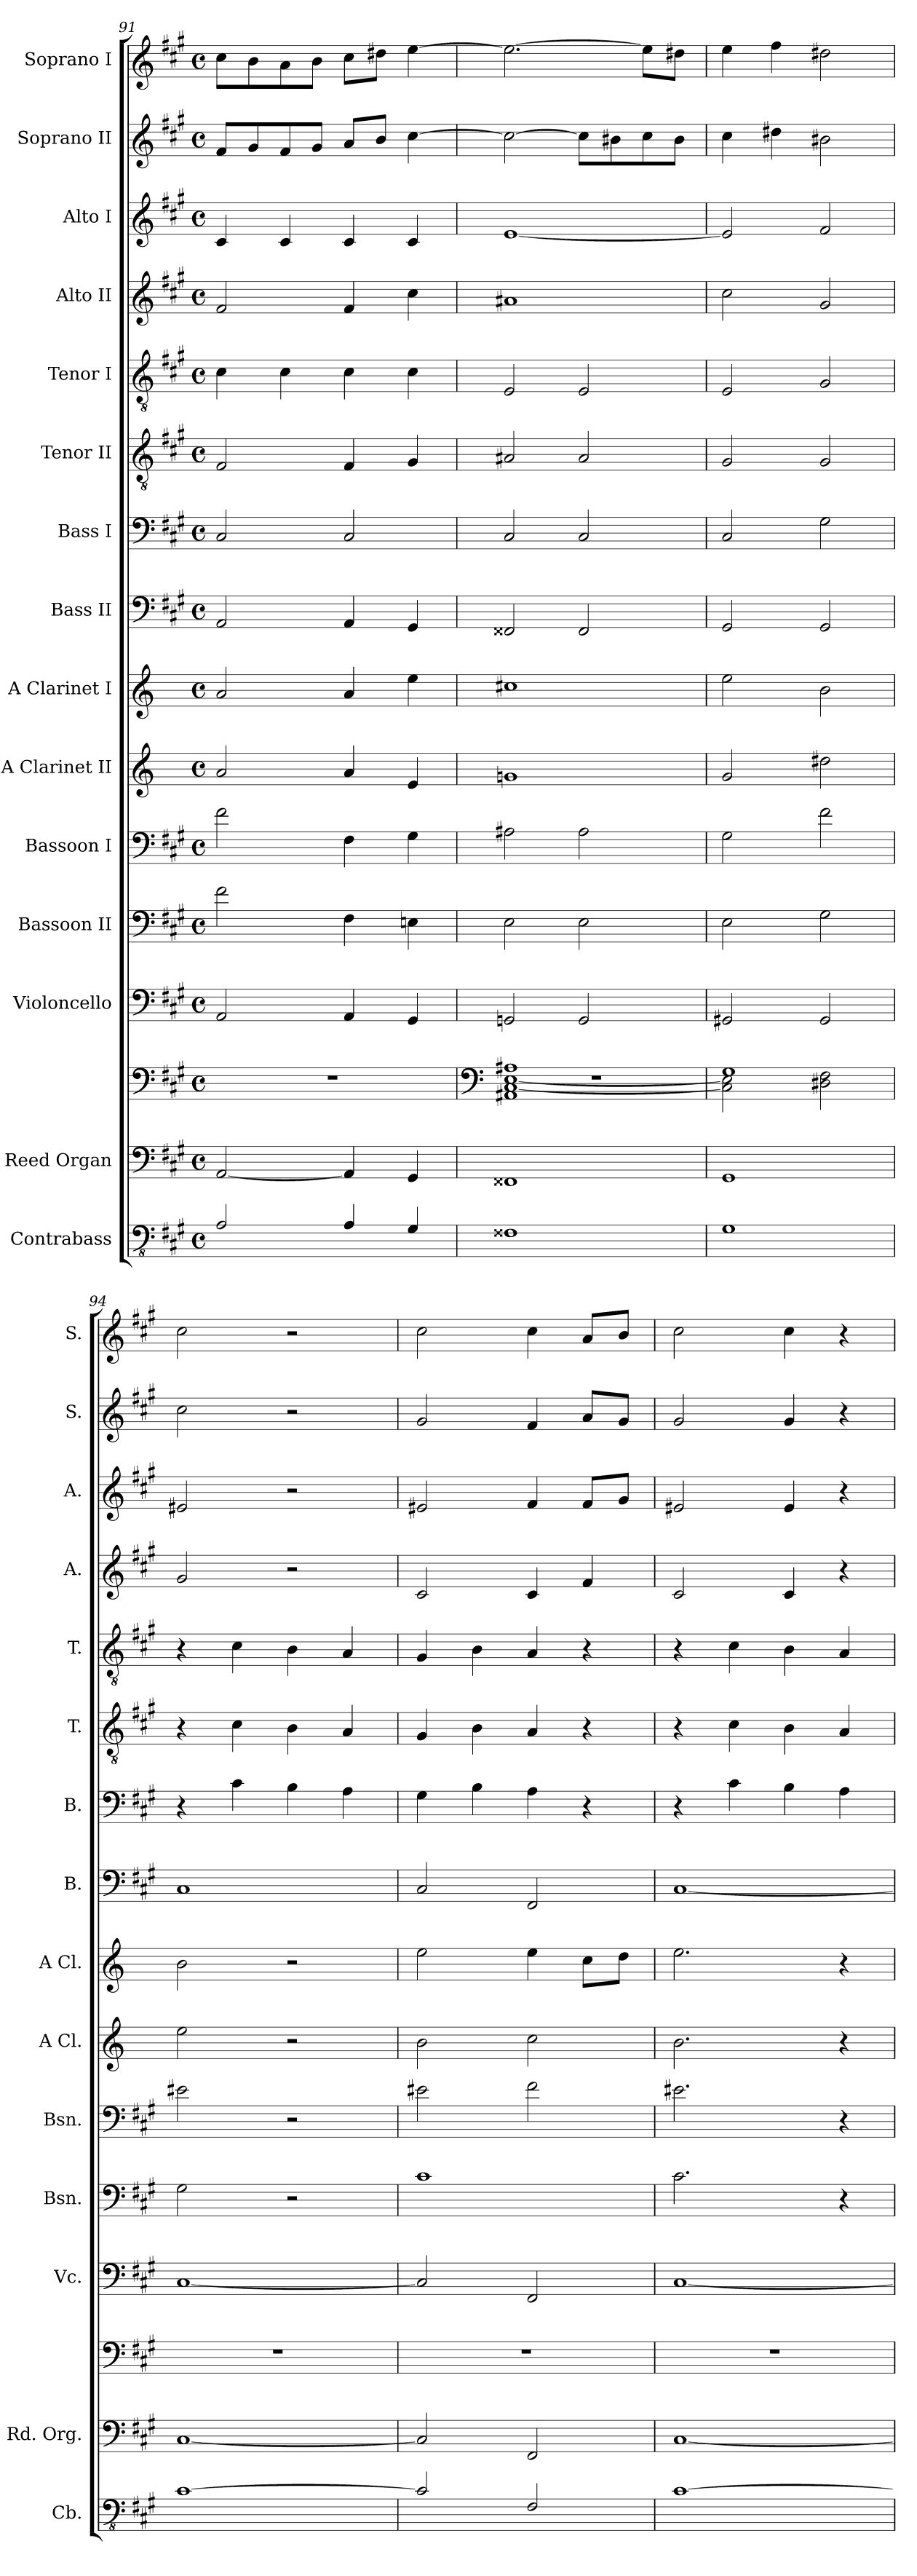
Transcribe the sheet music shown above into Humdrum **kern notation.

**kern	**kern	**kern	**kern	**kern	**kern	**kern	**kern	**kern	**kern	**kern	**kern	**kern	**kern	**kern	**kern
*part15	*part14	*part14	*part13	*part12	*part11	*part10	*part9	*part8	*part7	*part6	*part5	*part4	*part3	*part2	*part1
*staff16	*staff15	*staff14	*staff13	*staff12	*staff11	*staff10	*staff9	*staff8	*staff7	*staff6	*staff5	*staff4	*staff3	*staff2	*staff1
*I"Contrabass	*I"Reed Organ	*	*I"Violoncello	*I"Bassoon II	*I"Bassoon I	*I"A Clarinet II	*I"A Clarinet I	*I"Bass II	*I"Bass I	*I"Tenor II	*I"Tenor I	*I"Alto II	*I"Alto I	*I"Soprano II	*I"Soprano I
*I'Cb.	*I'Rd. Org.	*	*I'Vc.	*I'Bsn.	*I'Bsn.	*I'A Cl.	*I'A Cl.	*I'B.	*I'B.	*I'T.	*I'T.	*I'A.	*I'A.	*I'S.	*I'S.
*clefFv4	*clefF4	*clefF4	*clefF4	*clefF4	*clefF4	*clefG2	*clefG2	*clefF4	*clefF4	*clefGv2	*clefGv2	*clefG2	*clefG2	*clefG2	*clefG2
*ITrd7c12	*	*	*	*	*	*ITrd2c3	*ITrd2c3	*	*	*	*	*	*	*	*
*k[f#c#g#]	*k[f#c#g#]	*k[f#c#g#]	*k[f#c#g#]	*k[f#c#g#]	*k[f#c#g#]	*k[f#c#g#]	*k[f#c#g#]	*k[f#c#g#]	*k[f#c#g#]	*k[f#c#g#]	*k[f#c#g#]	*k[f#c#g#]	*k[f#c#g#]	*k[f#c#g#]	*k[f#c#g#]
*M4/4	*M4/4	*M4/4	*M4/4	*M4/4	*M4/4	*M4/4	*M4/4	*M4/4	*M4/4	*M4/4	*M4/4	*M4/4	*M4/4	*M4/4	*M4/4
*met(c)	*met(c)	*met(c)	*met(c)	*met(c)	*met(c)	*met(c)	*met(c)	*met(c)	*met(c)	*met(c)	*met(c)	*met(c)	*met(c)	*met(c)	*met(c)
=91	=91	=91	=91	=91	=91	=91	=91	=91	=91	=91	=91	=91	=91	=91	=91
2AAA/	[2AA/	1r	2AA/	2f#\	2f#\	2f#/	2f#/	2AA/	2C#/	2F#/	4c#\	2f#/	4c#/	8f#/L	8cc#\L
.	.	.	.	.	.	.	.	.	.	.	.	.	.	8g#/	8b\
.	.	.	.	.	.	.	.	.	.	.	4c#\	.	4c#/	8f#/	8a\
.	.	.	.	.	.	.	.	.	.	.	.	.	.	8g#/J	8b\J
4AAA/	4AA/]	.	4AA/	4F#\	4F#\	4f#/	4f#/	4AA/	2C#/	4F#/	4c#\	4f#/	4c#/	8a/L	8cc#\L
.	.	.	.	.	.	.	.	.	.	.	.	.	.	8b/J	8dd#X\J
4GGG#/	4GG#/	.	4GG#/	4En\	4G#\	4c#/	4cc#\	4GG#/	.	4G#/	4c#\	4cc#\	4c#/	[4cc#\	[4ee\
!!LO:PB:g=z
=92	=92	=92	=92	=92	=92	=92	=92	=92	=92	=92	=92	=92	=92	=92	=92
*	*	*clefF4	*	*	*	*	*	*	*	*	*	*	*	*	*
*	*	*^	*	*	*	*	*	*	*	*	*	*	*	*	*
*	*	*	*^	*	*	*	*	*	*	*	*	*	*	*	*	*
1FFF##X	1FF##X	1r	[1C# [1E	1AA#X 1A#X	2GGn/	2E\	2A#X\	1en	1a#X	2FF##X/	2C#/	2A#X/	2E/	1a#X	[1e	2cc#\_	2.ee\_
.	.	.	.	.	2GG/	2E\	2A#\	.	.	2FF##/	2C#/	2A#/	2E/	.	.	8cc#\L]	.
.	.	.	.	.	.	.	.	.	.	.	.	.	.	.	.	8b#X\	.
.	.	.	.	.	.	.	.	.	.	.	.	.	.	.	.	8cc#\	8ee\L]
.	.	.	.	.	.	.	.	.	.	.	.	.	.	.	.	8b#\J	8dd#X\J
*	*	*	*v	*v	*	*	*	*	*	*	*	*	*	*	*	*	*
=93	=93	=93	=93	=93	=93	=93	=93	=93	=93	=93	=93	=93	=93	=93	=93	=93
1GGG#	1GG#	1G#	2C#\] 2E\]	2GG#X/	2E\	2G#\	2e/	2cc#\	2GG#/	2C#/	2G#/	2E/	2cc#\	2e/]	4cc#\	4ee\
.	.	.	.	.	.	.	.	.	.	.	.	.	.	.	4dd#X\	4ff#\
.	.	.	2D#X\ 2F#\	2GG#/	2G#\	2f#\	2b#X\	2g#\	2GG#/	2G#\	2G#/	2G#/	2g#/	2f#/	2b#X\	2dd#X\
*	*	*v	*v	*	*	*	*	*	*	*	*	*	*	*	*	*
=94	=94	=94	=94	=94	=94	=94	=94	=94	=94	=94	=94	=94	=94	=94	=94
[1CC#	[1C#	1r	[1C#	2G#\	2e#X\	2cc#\	2g#\	1C#	4r	4r	4r	2g#/	2e#X/	2cc#\	2cc#\
.	.	.	.	.	.	.	.	.	4c#\	4c#\	4c#\	.	.	.	.
.	.	.	.	2r	2r	2r	2r	.	4B\	4B\	4B\	2r	2r	2r	2r
.	.	.	.	.	.	.	.	.	4A\	4A/	4A/	.	.	.	.
=95	=95	=95	=95	=95	=95	=95	=95	=95	=95	=95	=95	=95	=95	=95	=95
2CC#/]	2C#/]	1r	2C#/]	1c#	2e#X\	2g#\	2cc#\	2C#/	4G#\	4G#/	4G#/	2c#/	2e#X/	2g#/	2cc#\
.	.	.	.	.	.	.	.	.	4B\	4B\	4B\	.	.	.	.
2FFF#/	2FF#/	.	2FF#/	.	2f#\	2a\	4cc#\	2FF#/	4A\	4A/	4A/	4c#/	4f#/	4f#/	4cc#\
.	.	.	.	.	.	.	8a\L	.	4r	4r	4r	4f#/	8f#/L	8a/L	8a/L
.	.	.	.	.	.	.	8b\J	.	.	.	.	.	8g#/J	8g#/J	8b/J
=96	=96	=96	=96	=96	=96	=96	=96	=96	=96	=96	=96	=96	=96	=96	=96
[1CC#	[1C#	1r	[1C#	2.c#\	2.e#X\	2.g#\	2.cc#\	[1C#	4r	4r	4r	2c#/	2e#X/	2g#/	2cc#\
.	.	.	.	.	.	.	.	.	4c#\	4c#\	4c#\	.	.	.	.
.	.	.	.	.	.	.	.	.	4B\	4B\	4B\	4c#/	4e#/	4g#/	4cc#\
.	.	.	.	4r	4r	4r	4r	.	4A\	4A/	4A/	4r	4r	4r	4r
=	=	=	=	=	=	=	=	=	=	=	=	=	=	=	=
*-	*-	*-	*-	*-	*-	*-	*-	*-	*-	*-	*-	*-	*-	*-	*-
